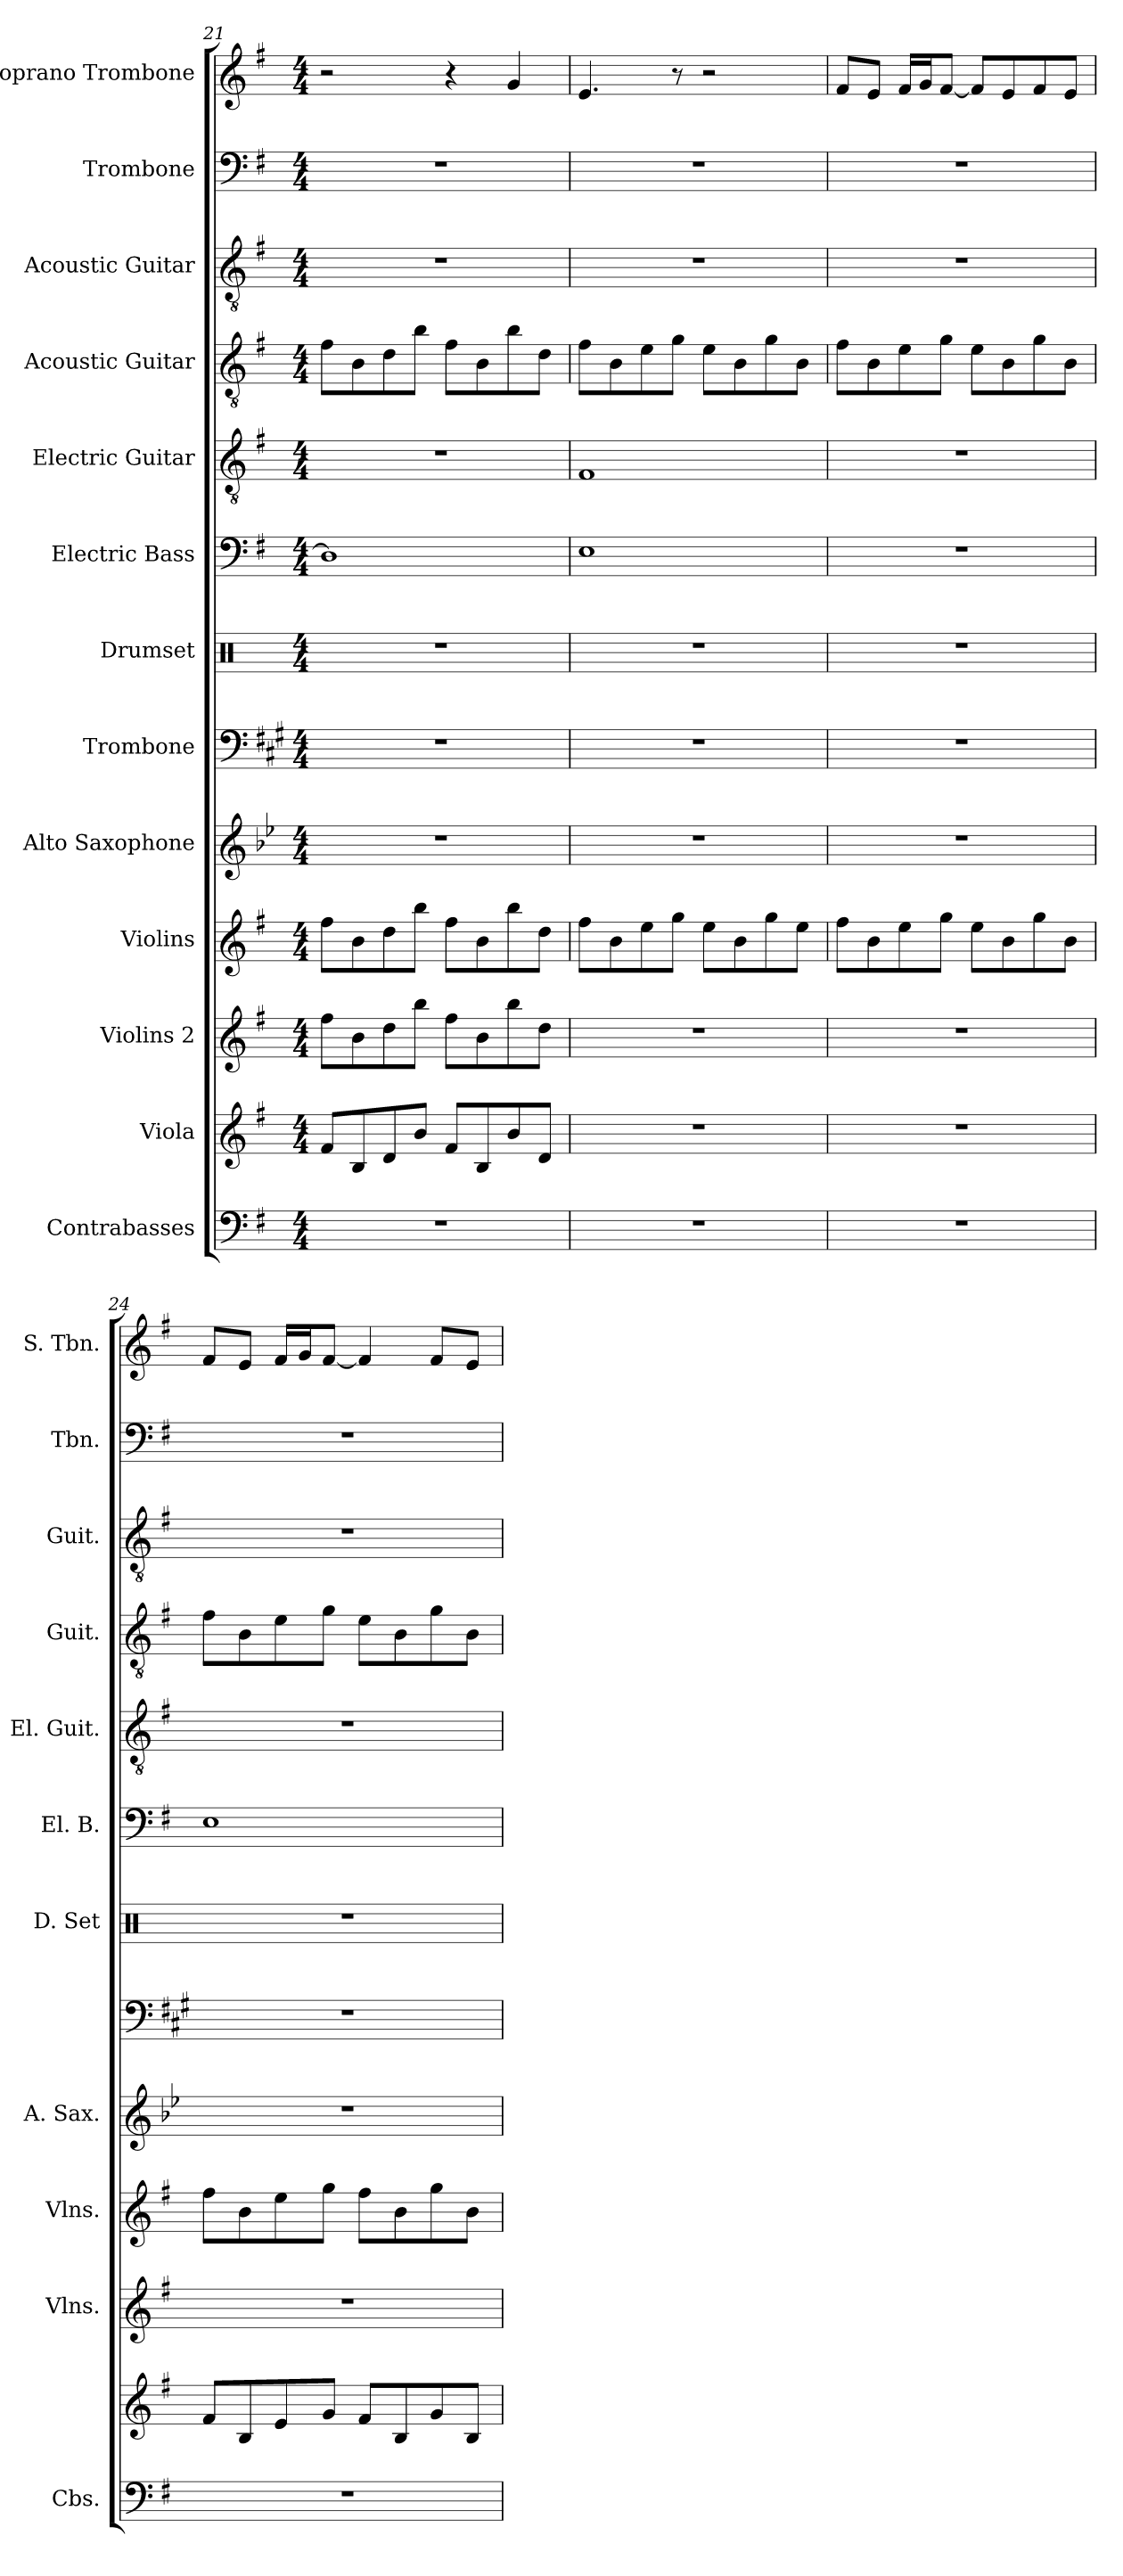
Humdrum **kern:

**kern	**kern	**kern	**kern	**kern	**kern	**kern	**kern	**kern	**kern	**kern	**kern	**kern
*part13	*part12	*part11	*part10	*part9	*part8	*part7	*part6	*part5	*part4	*part3	*part2	*part1
*staff13	*staff12	*staff11	*staff10	*staff9	*staff8	*staff7	*staff6	*staff5	*staff4	*staff3	*staff2	*staff1
*I"Contrabasses	*I"Viola	*I"Violins 2	*I"Violins	*I"Alto Saxophone	*I"Trombone	*I"Drumset	*I"Electric Bass	*I"Electric Guitar	*I"Acoustic Guitar	*I"Acoustic Guitar	*I"Trombone	*I"Soprano Trombone
*I'Cbs.	*	*I'Vlns.	*I'Vlns.	*I'A. Sax.	*	*I'D. Set	*I'El. B.	*I'El. Guit.	*I'Guit.	*I'Guit.	*I'Tbn.	*I'S. Tbn.
!!LO:PB:g=z
*clefF4	*clefG2	*clefG2	*clefG2	*clefG2	*clefF4	*clefX	*clefF4	*clefGv2	*clefGv2	*clefGv2	*clefF4	*clefG2
*ITrd7c12	*	*	*	*ITrd5c9	*ITrd1c2	*	*ITrd7c12	*	*	*	*	*
*k[f#]	*k[f#]	*k[f#]	*k[f#]	*k[b-e-a-d-g-]	*k[f#]	*k[]	*k[f#]	*k[f#]	*k[f#]	*k[f#]	*k[f#]	*k[f#]
*M4/4	*M4/4	*M4/4	*M4/4	*M4/4	*M4/4	*M4/4	*M4/4	*M4/4	*M4/4	*M4/4	*M4/4	*M4/4
=21	=21	=21	=21	=21	=21	=21	=21	=21	=21	=21	=21	=21
1r	8f#/L	8ff#\L	8ff#\L	1r	1r	1r	1DD]	1r	8f#\L	1r	1r	2r
.	8B/	8b\	8b\	.	.	.	.	.	8B\	.	.	.
.	8d/	8dd\	8dd\	.	.	.	.	.	8d\	.	.	.
.	8b/J	8bb\J	8bb\J	.	.	.	.	.	8b\J	.	.	.
.	8f#/L	8ff#\L	8ff#\L	.	.	.	.	.	8f#\L	.	.	4r
.	8B/	8b\	8b\	.	.	.	.	.	8B\	.	.	.
.	8b/	8bb\	8bb\	.	.	.	.	.	8b\	.	.	4g/
.	8d/J	8dd\J	8dd\J	.	.	.	.	.	8d\J	.	.	.
=22	=22	=22	=22	=22	=22	=22	=22	=22	=22	=22	=22	=22
1r	1r	1r	8ff#\L	1r	1r	1r	1EE	1F#	8f#\L	1r	1r	4.e/
.	.	.	8b\	.	.	.	.	.	8B\	.	.	.
.	.	.	8ee\	.	.	.	.	.	8e\	.	.	.
.	.	.	8gg\J	.	.	.	.	.	8g\J	.	.	8r
.	.	.	8ee\L	.	.	.	.	.	8e\L	.	.	2r
.	.	.	8b\	.	.	.	.	.	8B\	.	.	.
.	.	.	8gg\	.	.	.	.	.	8g\	.	.	.
.	.	.	8ee\J	.	.	.	.	.	8B\J	.	.	.
=23	=23	=23	=23	=23	=23	=23	=23	=23	=23	=23	=23	=23
1r	1r	1r	8ff#\L	1r	1r	1r	1r	1r	8f#\L	1r	1r	8f#/L
.	.	.	8b\	.	.	.	.	.	8B\	.	.	8e/J
.	.	.	8ee\	.	.	.	.	.	8e\	.	.	16f#/LL
.	.	.	.	.	.	.	.	.	.	.	.	16g/J
.	.	.	8gg\J	.	.	.	.	.	8g\J	.	.	[8f#/J
.	.	.	8ee\L	.	.	.	.	.	8e\L	.	.	8f#/L]
.	.	.	8b\	.	.	.	.	.	8B\	.	.	8e/
.	.	.	8gg\	.	.	.	.	.	8g\	.	.	8f#/
.	.	.	8b\J	.	.	.	.	.	8B\J	.	.	8e/J
=24	=24	=24	=24	=24	=24	=24	=24	=24	=24	=24	=24	=24
1r	8f#/L	1r	8ff#\L	1r	1r	1r	1EE	1r	8f#\L	1r	1r	8f#/L
.	8B/	.	8b\	.	.	.	.	.	8B\	.	.	8e/J
.	8e/	.	8ee\	.	.	.	.	.	8e\	.	.	16f#/LL
.	.	.	.	.	.	.	.	.	.	.	.	16g/J
.	8g/J	.	8gg\J	.	.	.	.	.	8g\J	.	.	[8f#/J
.	8f#/L	.	8ff#\L	.	.	.	.	.	8e\L	.	.	4f#/]
.	8B/	.	8b\	.	.	.	.	.	8B\	.	.	.
.	8g/	.	8gg\	.	.	.	.	.	8g\	.	.	8f#/L
.	8B/J	.	8b\J	.	.	.	.	.	8B\J	.	.	8e/J
=	=	=	=	=	=	=	=	=	=	=	=	=
*-	*-	*-	*-	*-	*-	*-	*-	*-	*-	*-	*-	*-
